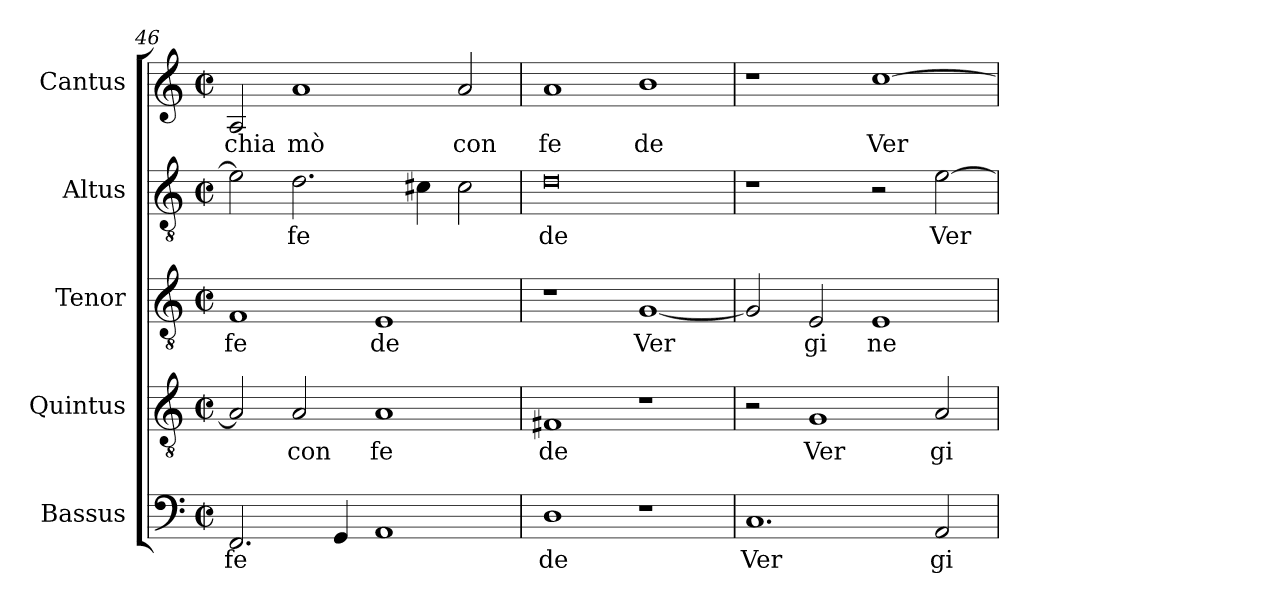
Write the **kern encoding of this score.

**kern	**text	**kern	**text	**kern	**text	**kern	**text	**kern	**text
*part5	*part5	*part4	*part4	*part3	*part3	*part2	*part2	*part1	*part1
*staff5	*staff5	*staff4	*staff4	*staff3	*staff3	*staff2	*staff2	*staff1	*staff1
*I"Bassus	*	*I"Quintus	*	*I"Tenor	*	*I"Altus	*	*I"Cantus	*
!!LO:PB:g=z
*clefF4	*	*clefGv2	*	*clefGv2	*	*clefGv2	*	*clefG2	*
*k[]	*	*k[]	*	*k[]	*	*k[]	*	*k[]	*
*C:	*	*C:	*	*C:	*	*C:	*	*C:	*
*M2/2	*	*M2/2	*	*M2/2	*	*M2/2	*	*M2/2	*
*met(c|)	*	*met(c|)	*	*met(c|)	*	*met(c|)	*	*met(c|)	*
=46	=46	=46	=46	=46	=46	=46	=46	=46	=46
!	!LO:LY:b:cj	!	!LO:LY:b	!	!LO:LY:b:cj	!	!LO:LY:b:cj	!	!LO:LY:b
2.FF/	fe	2A/]	.	1F	fe	2e\]	.	2A/	chia
!	!	!	!LO:LY:b	!	!	!	!LO:LY:b:cj	!	!LO:LY:b
.	.	2A/	con	.	.	2.d\	fe	1a	mò
!	!LO:LY:b:cj	!	!	!	!	!	!	!	!
4GG/	.	.	.	.	.	.	.	.	.
!	!LO:LY:b:cj	!	!LO:LY:b	!	!LO:LY:b:cj	!	!	!	!
1AA	.	1A	fe	1E	de	.	.	.	.
!	!	!	!	!	!	!	!LO:LY:b:cj	!	!
.	.	.	.	.	.	4c#X\	.	.	.
!	!	!	!	!	!	!	!LO:LY:b:cj	!	!LO:LY:b
.	.	.	.	.	.	2c#\	.	2a/	con
=47	=47	=47	=47	=47	=47	=47	=47	=47	=47
!	!LO:LY:b:cj	!	!LO:LY:b	!	!	!	!LO:LY:b:cj	!	!LO:LY:b
1D	de	1F#X	de	1r	.	0d	de	1a	fe
!	!	!	!	!	!LO:LY:b:cj	!	!	!	!LO:LY:b
1r	.	1r	.	[<1G	Ver	.	.	1b	de
=48	=48	=48	=48	=48	=48	=48	=48	=48	=48
!	!LO:LY:b:cj	!	!	!	!LO:LY:b:cj	!	!	!	!
1.C	Ver	2r	.	2G/]	.	1r	.	1r	.
!	!	!	!LO:LY:b	!	!LO:LY:b:cj	!	!	!	!
.	.	1G	Ver	2E/	gi	.	.	.	.
!	!	!	!	!	!LO:LY:b:cj	!	!	!	!LO:LY:b
.	.	.	.	1E	ne	2r	.	[>1cc	Ver
!	!LO:LY:b:cj	!	!LO:LY:b	!	!	!	!LO:LY:b:cj	!	!
2AA/	gi	2A/	gi	.	.	[>2e\	Ver	.	.
=	=	=	=	=	=	=	=	=	=
*-	*-	*-	*-	*-	*-	*-	*-	*-	*-
